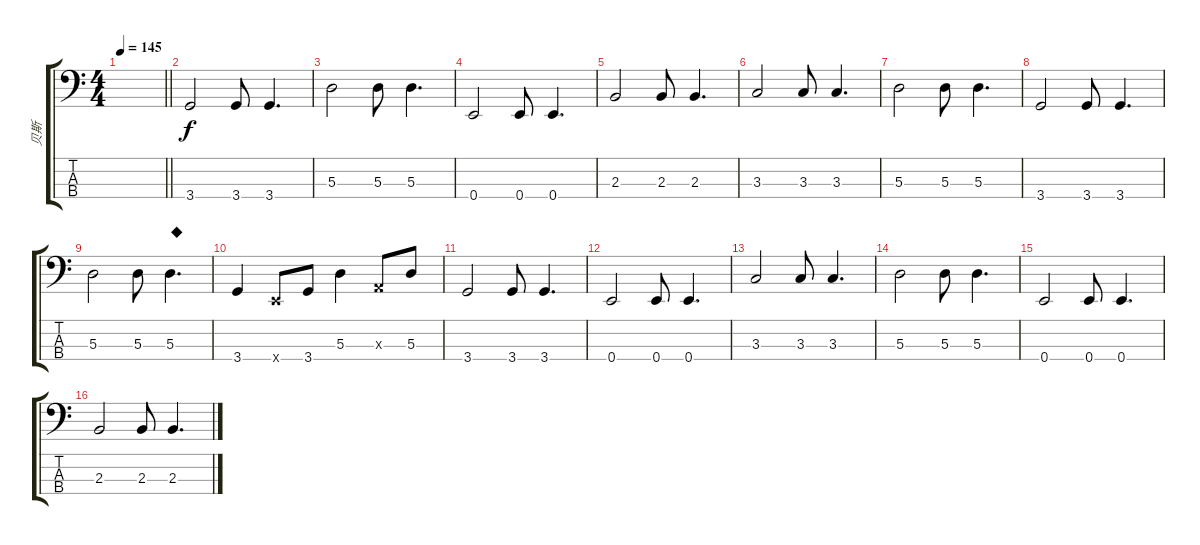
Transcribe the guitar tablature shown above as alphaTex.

\track ("贝斯" "贝斯") {instrument electricbassfinger}
\staff {score tabs}
\tuning (G2 D2 A1 E1) {hide}
\ts (4 4)
\tempo 145
\clef f4
\barLineRight lightlight
\ks c
|
3.4.2 3.4.8 3.4.4{d} |
5.3.2 5.3.8 5.3.4{d} |
0.4.2 0.4.8 0.4.4{d} |
2.3.2 2.3.8 2.3.4{d} |
3.3.2 3.3.8 3.3.4{d} |
5.3.2 5.3.8 5.3.4{d} |
3.4.2 3.4.8 3.4.4{d} |
5.3.2 5.3.8 5.3.4{d txt "◆"} |
3.4.4 0.4{x}.8 3.4.8 5.3.4 0.3{x}.8 5.3.8 |
3.4.2 3.4.8 3.4.4{d} |
0.4.2 0.4.8 0.4.4{d} |
3.3.2 3.3.8 3.3.4{d} |
5.3.2 5.3.8 5.3.4{d} |
0.4.2 0.4.8 0.4.4{d} |
2.3.2 2.3.8 2.3.4{d}
